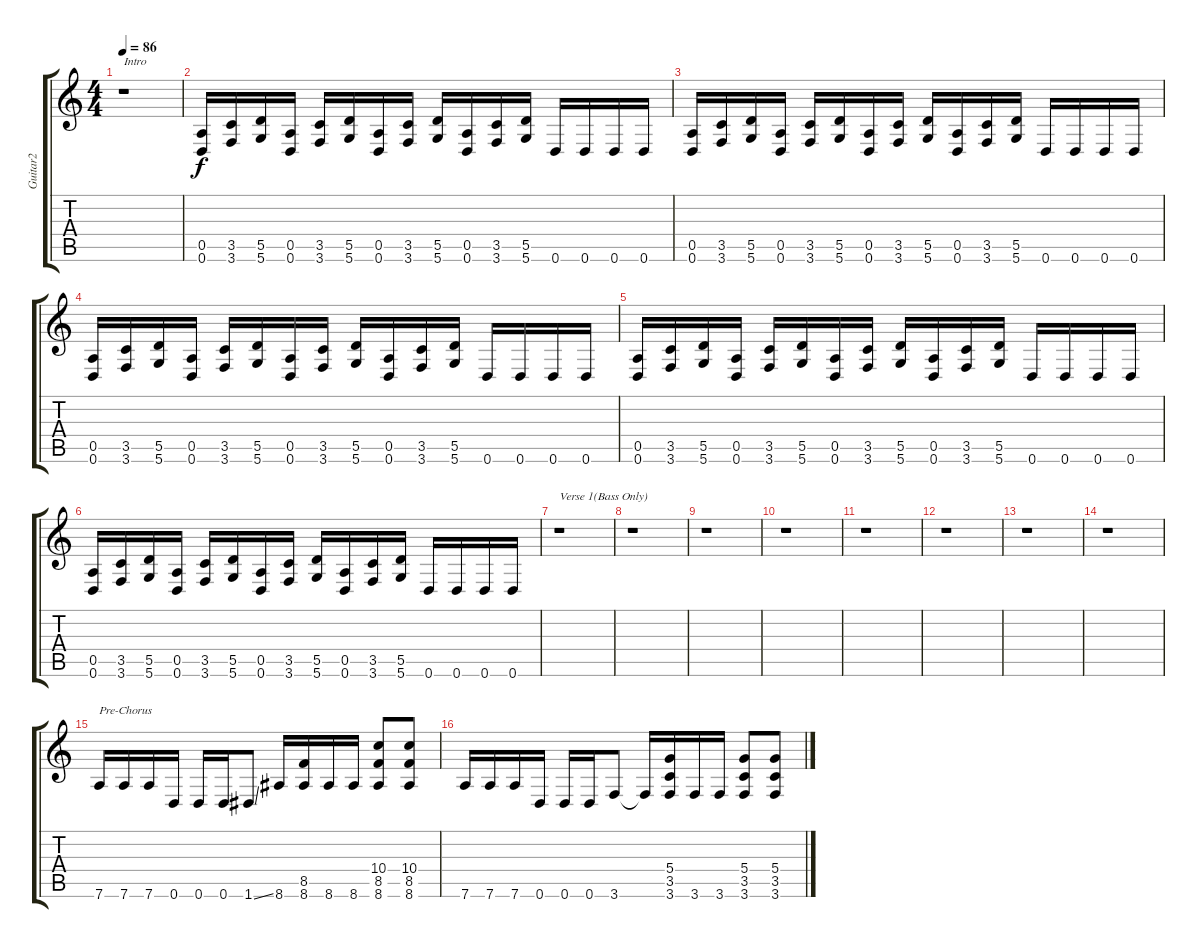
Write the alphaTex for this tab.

\track ("Guitar2" "Guitar2") {instrument overdrivenguitar}
\staff {score tabs}
\tuning (E4 B3 G3 D3 A2 D2) {hide}
\ts (4 4)
\tempo 86
\clef g2
\ks c
r.1{txt "Intro" dy f instrument overdrivenguitar} |
(0.5 0.6).16 (3.5 3.6).16 (5.5 5.6).16 (0.5 0.6).16 (3.5 3.6).16 (5.5 5.6).16 (0.5 0.6).16 (3.5 3.6).16 (5.5 5.6).16 (0.5 0.6).16 (3.5 3.6).16 (5.5 5.6).16 0.6.16 0.6.16 0.6.16 0.6.16 |
(0.5 0.6).16 (3.5 3.6).16 (5.5 5.6).16 (0.5 0.6).16 (3.5 3.6).16 (5.5 5.6).16 (0.5 0.6).16 (3.5 3.6).16 (5.5 5.6).16 (0.5 0.6).16 (3.5 3.6).16 (5.5 5.6).16 0.6.16 0.6.16 0.6.16 0.6.16 |
(0.5 0.6).16 (3.5 3.6).16 (5.5 5.6).16 (0.5 0.6).16 (3.5 3.6).16 (5.5 5.6).16 (0.5 0.6).16 (3.5 3.6).16 (5.5 5.6).16 (0.5 0.6).16 (3.5 3.6).16 (5.5 5.6).16 0.6.16 0.6.16 0.6.16 0.6.16 |
(0.5 0.6).16 (3.5 3.6).16 (5.5 5.6).16 (0.5 0.6).16 (3.5 3.6).16 (5.5 5.6).16 (0.5 0.6).16 (3.5 3.6).16 (5.5 5.6).16 (0.5 0.6).16 (3.5 3.6).16 (5.5 5.6).16 0.6.16 0.6.16 0.6.16 0.6.16 |
(0.5 0.6).16 (3.5 3.6).16 (5.5 5.6).16 (0.5 0.6).16 (3.5 3.6).16 (5.5 5.6).16 (0.5 0.6).16 (3.5 3.6).16 (5.5 5.6).16 (0.5 0.6).16 (3.5 3.6).16 (5.5 5.6).16 0.6.16 0.6.16 0.6.16 0.6.16 |
r.1{txt "Verse 1(Bass Only)"} |
r.1 |
r.1 |
r.1 |
r.1 |
r.1 |
r.1 |
r.1 |
7.6.16{txt "Pre-Chorus"} 7.6.16 7.6.16 0.6.16 0.6.16 0.6.16 1.6{ss}.8 8.6.16 (8.5 8.6).16 8.6.16 8.6.16 (10.4 8.5 8.6).8 (10.4 8.5 8.6).8 |
7.6.16 7.6.16 7.6.16 0.6.16 0.6.16 0.6.16 3.6.8 3.6{t}.16 (5.4 3.5 3.6).16 3.6.16 3.6.16 (5.4 3.5 3.6).8 (5.4 3.5 3.6).8
